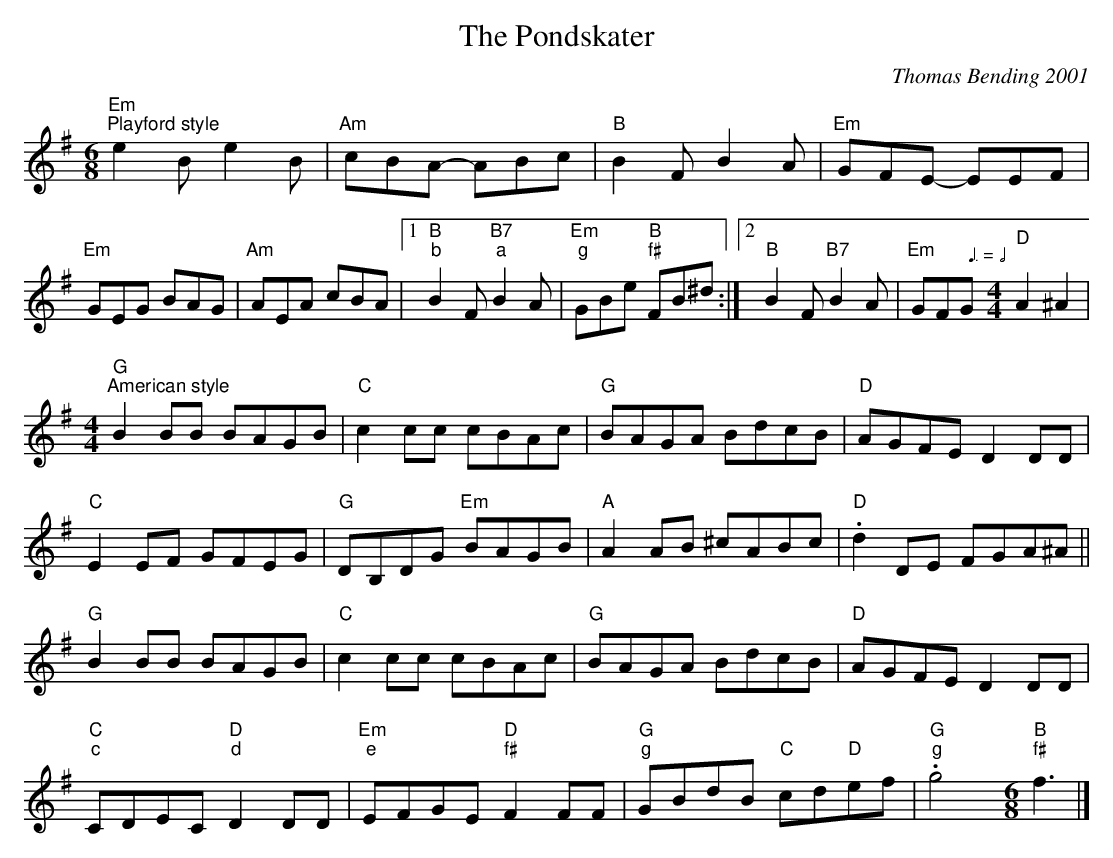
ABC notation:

X:1
T:The Pondskater
C:Thomas Bending 2001
M:6/8
L:1/8
K:Em
"Em""^Playford style"e2 B e2 B | "Am"cBA- ABc | "B"B2 F B2 A | "Em"GFE- EEF |
 "Em"GEG BAG | "Am"AEA cBA |1 "B;b"B2 F "B7;a"B2 A |\
 "Em;g"GBe "B;f#"FB^d :|2 "B"B2 F "B7"B2 A | "Em"GF"^   &#x1D15F;&#x1D16D; = &#x1D15E;"G\
M:4/4
"D"A2 ^A2 |
M:4/4
L:1/8
"G""^American style"B2 BB BAGB | "C"c2 cc cBAc | "G"BAGA BdcB | "D"AGFE D2 DD |
"C"E2 EF GFEG | "G"DB,DG "Em"BAGB | "A"A2 AB ^cABc | "D".d2 DE FGA^A ||
"G"B2 BB BAGB | "C"c2 cc cBAc | "G"BAGA BdcB | "D"AGFE D2 DD |
"C;c"CDEC "D;d"D2 DD | "Em;e"EFGE "D;f#"F2 FF | "G;g"GBdB "C"cd"D"ef | "G;g".g4\
M:6/8
"B;f#"f3 |]
